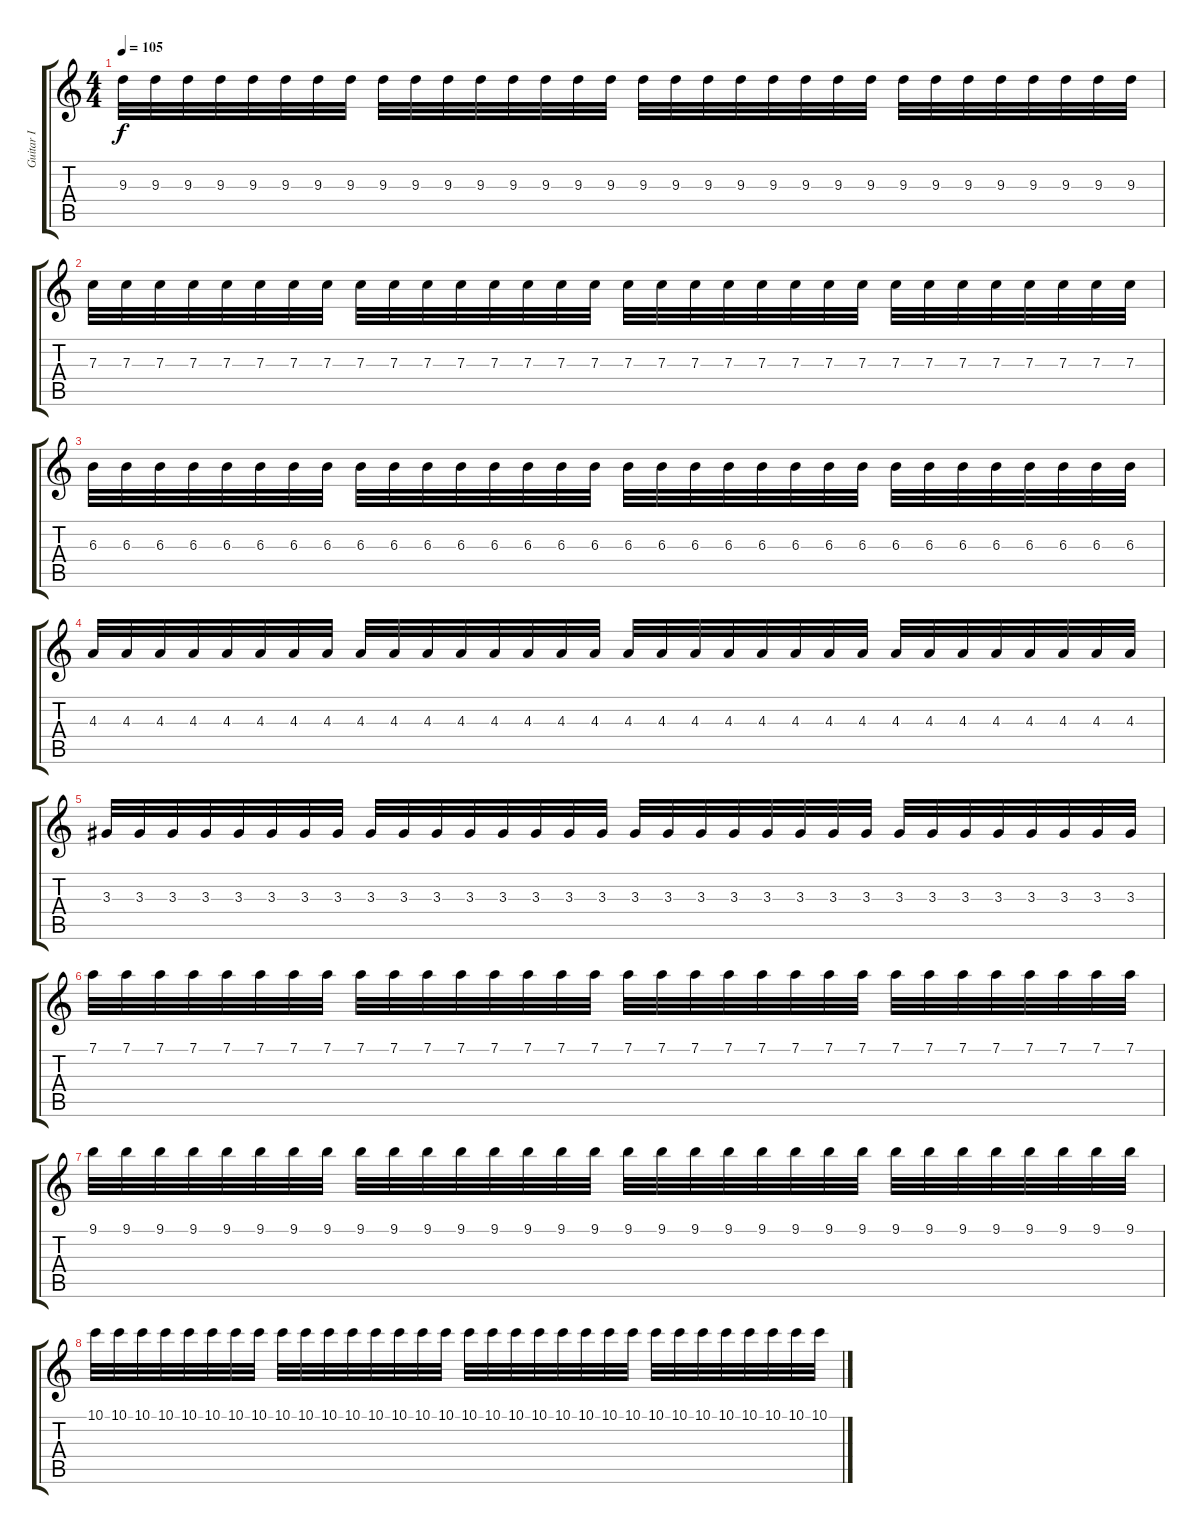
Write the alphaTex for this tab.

\track ("Guitar I" "Guitar I") {instrument distortionguitar}
\staff {score tabs}
\tuning (D4 A3 F3 C3 G2 D2) {hide}
\ts (4 4)
\tempo 105
\clef g2
\ks c
9.3.32{dy f} 9.3.32 9.3.32 9.3.32 9.3.32 9.3.32 9.3.32 9.3.32 9.3.32 9.3.32 9.3.32 9.3.32 9.3.32 9.3.32 9.3.32 9.3.32 9.3.32 9.3.32 9.3.32 9.3.32 9.3.32 9.3.32 9.3.32 9.3.32 9.3.32 9.3.32 9.3.32 9.3.32 9.3.32 9.3.32 9.3.32 9.3.32 |
7.3.32 7.3.32 7.3.32 7.3.32 7.3.32 7.3.32 7.3.32 7.3.32 7.3.32 7.3.32 7.3.32 7.3.32 7.3.32 7.3.32 7.3.32 7.3.32 7.3.32 7.3.32 7.3.32 7.3.32 7.3.32 7.3.32 7.3.32 7.3.32 7.3.32 7.3.32 7.3.32 7.3.32 7.3.32 7.3.32 7.3.32 7.3.32 |
6.3.32 6.3.32 6.3.32 6.3.32 6.3.32 6.3.32 6.3.32 6.3.32 6.3.32 6.3.32 6.3.32 6.3.32 6.3.32 6.3.32 6.3.32 6.3.32 6.3.32 6.3.32 6.3.32 6.3.32 6.3.32 6.3.32 6.3.32 6.3.32 6.3.32 6.3.32 6.3.32 6.3.32 6.3.32 6.3.32 6.3.32 6.3.32 |
4.3.32 4.3.32 4.3.32 4.3.32 4.3.32 4.3.32 4.3.32 4.3.32 4.3.32 4.3.32 4.3.32 4.3.32 4.3.32 4.3.32 4.3.32 4.3.32 4.3.32 4.3.32 4.3.32 4.3.32 4.3.32 4.3.32 4.3.32 4.3.32 4.3.32 4.3.32 4.3.32 4.3.32 4.3.32 4.3.32 4.3.32 4.3.32 |
3.3.32 3.3.32 3.3.32 3.3.32 3.3.32 3.3.32 3.3.32 3.3.32 3.3.32 3.3.32 3.3.32 3.3.32 3.3.32 3.3.32 3.3.32 3.3.32 3.3.32 3.3.32 3.3.32 3.3.32 3.3.32 3.3.32 3.3.32 3.3.32 3.3.32 3.3.32 3.3.32 3.3.32 3.3.32 3.3.32 3.3.32 3.3.32 |
7.1.32 7.1.32 7.1.32 7.1.32 7.1.32 7.1.32 7.1.32 7.1.32 7.1.32 7.1.32 7.1.32 7.1.32 7.1.32 7.1.32 7.1.32 7.1.32 7.1.32 7.1.32 7.1.32 7.1.32 7.1.32 7.1.32 7.1.32 7.1.32 7.1.32 7.1.32 7.1.32 7.1.32 7.1.32 7.1.32 7.1.32 7.1.32 |
9.1.32 9.1.32 9.1.32 9.1.32 9.1.32 9.1.32 9.1.32 9.1.32 9.1.32 9.1.32 9.1.32 9.1.32 9.1.32 9.1.32 9.1.32 9.1.32 9.1.32 9.1.32 9.1.32 9.1.32 9.1.32 9.1.32 9.1.32 9.1.32 9.1.32 9.1.32 9.1.32 9.1.32 9.1.32 9.1.32 9.1.32 9.1.32 |
10.1.32 10.1.32 10.1.32 10.1.32 10.1.32 10.1.32 10.1.32 10.1.32 10.1.32 10.1.32 10.1.32 10.1.32 10.1.32 10.1.32 10.1.32 10.1.32 10.1.32 10.1.32 10.1.32 10.1.32 10.1.32 10.1.32 10.1.32 10.1.32 10.1.32 10.1.32 10.1.32 10.1.32 10.1.32 10.1.32 10.1.32 10.1.32
